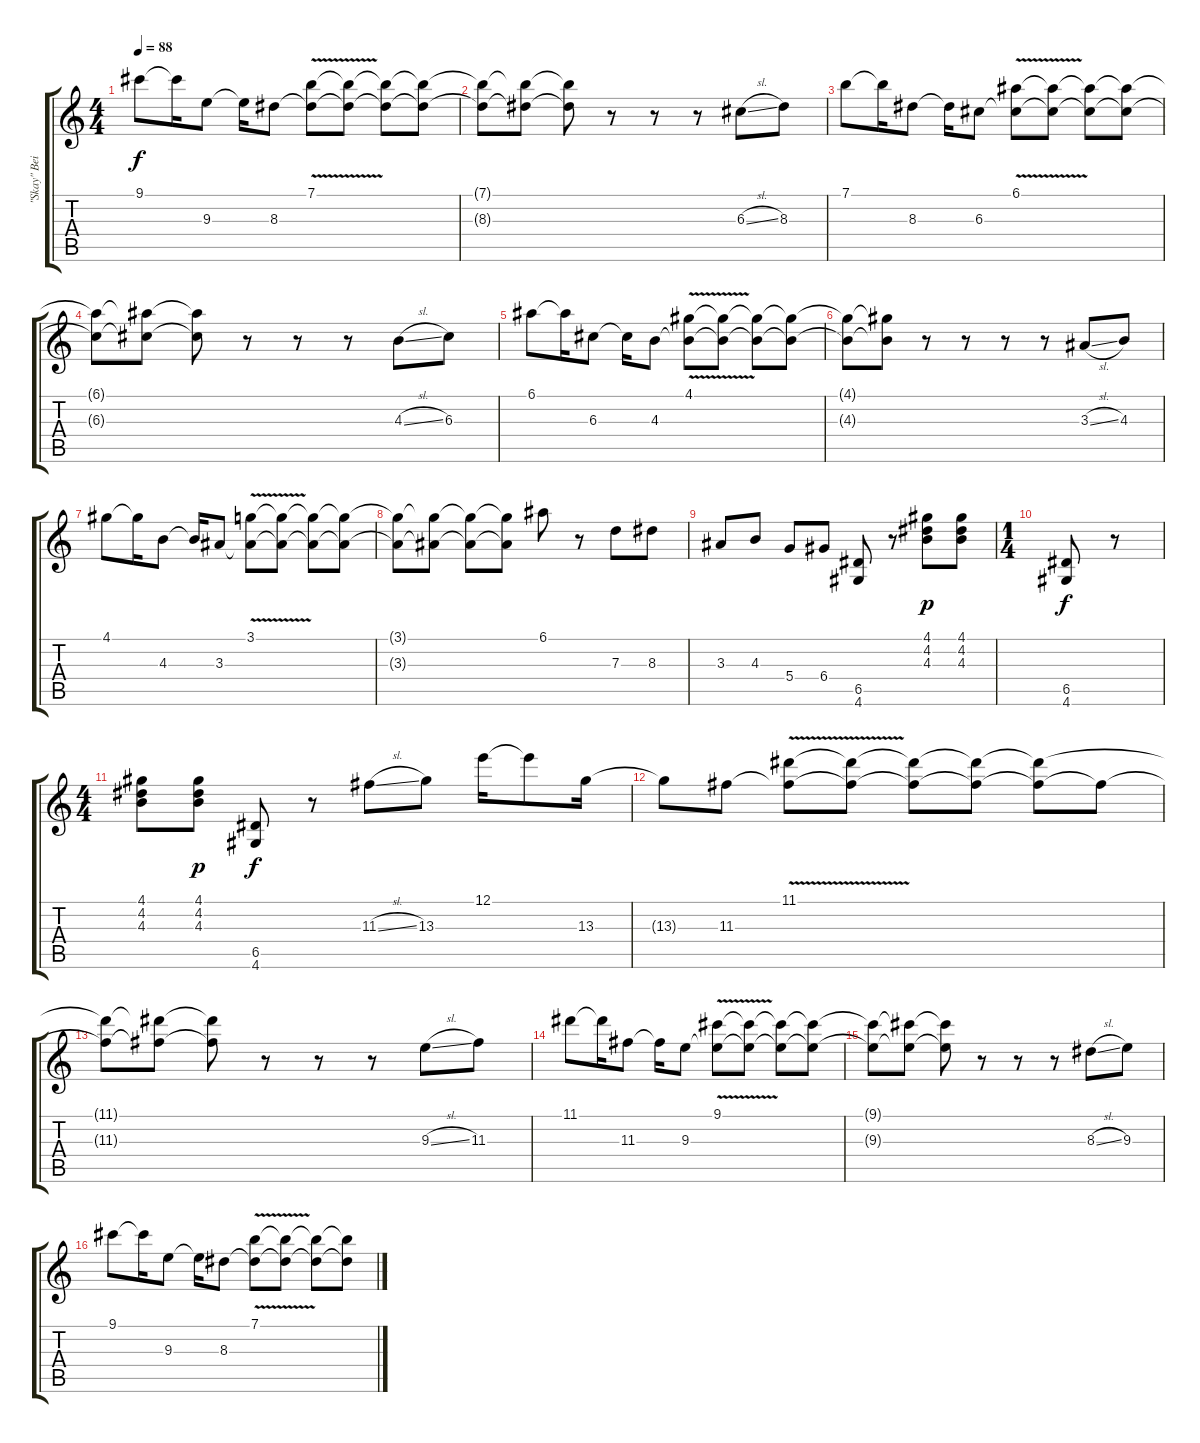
\track ("\"Skay\" Beilinson" "\"Skay\" Bei") {instrument overdrivenguitar}
\staff {score tabs}
\tuning (E4 B3 G3 D3 A2 E2) {hide}
\ts (4 4)
\tempo 88
\clef g2
\ks c
9.1.8{dy f} 9.1{t}.16 9.3.8 9.3{t}.16 8.3.8{volume 3} (7.1{v} 8.3{t}).8 (7.1{t} 8.3{t}).8 (7.1{t} 8.3{t}).8 (7.1{t} 8.3{t}).8 |
(7.1{t} 8.3{t}).8 (7.1{t} 8.3{t}).8 (7.1{t} 8.3{t}).8 r.8 r.8 r.8 6.3{sl}.8{volume 10} 8.3.8 |
7.1.8 7.1{t}.16 8.3.8 8.3{t}.16 6.3.8{volume 3} (6.1{v} 6.3{t}).8 (6.1{t} 6.3{t}).8 (6.1{t} 6.3{t}).8 (6.1{t} 6.3{t}).8 |
(6.1{t} 6.3{t}).8 (6.1{t} 6.3{t}).8 (6.1{t} 6.3{t}).8 r.8 r.8 r.8 4.3{sl}.8{volume 10} 6.3.8 |
6.1.8 6.1{t}.16 6.3.8 6.3{t}.16 4.3.8{volume 3} (4.1{v} 4.3{t}).8 (4.1{t} 4.3{t}).8 (4.1{t} 4.3{t}).8 (4.1{t} 4.3{t}).8 |
(4.1{t} 4.3{t}).8 (4.1{t} 4.3{t}).8 r.8 r.8 r.8 r.8 3.3{sl}.8{volume 10} 4.3.8 |
4.1.8 4.1{t}.16 4.3.8 4.3{t}.16 3.3.8{volume 3} (3.1{v} 3.3{t}).8 (3.1{t} 3.3{t}).8 (3.1{t} 3.3{t}).8 (3.1{t} 3.3{t}).8 |
(3.1{t} 3.3{t}).8 (3.1{t} 3.3{t}).8 (3.1{t} 3.3{t}).8 (3.1{t} 3.3{t}).8 6.1.8{volume 10} r.8 7.3.8{volume 9} 8.3.8 |
3.3.8 4.3.8 5.4.8 6.4.8 (6.5 4.6).8 r.8 (4.1 4.2 4.3).8{dy p} (4.1 4.2 4.3).8 |
\ts (1 4)
(6.5 4.6).8{dy f} r.8 |
\ts (4 4)
(4.1 4.2 4.3).8 (4.1 4.2 4.3).8{dy p} (6.5 4.6).8{dy f} r.8 11.3{sl}.8{volume 10} 13.3.8 12.1.16 12.1{t}.8 13.3.16 |
13.3{t}.8 11.3.8{volume 3} (11.1{v} 11.3{t}).8 (11.1{t} 11.3{t}).8 (11.1{t} 11.3{t}).8 (11.1{t} 11.3{t}).8 (11.1{t} 11.3{t}).8 11.3{t}.8 |
(11.1{t} 11.3{t}).8 (11.1{t} 11.3{t}).8 (11.1{t} 11.3{t}).8 r.8 r.8 r.8 9.3{sl}.8{volume 10} 11.3.8 |
11.1.8 11.1{t}.16 11.3.8 11.3{t}.16 9.3.8 (9.1{v} 9.3{t}).8{volume 7} (9.1{t} 9.3{t}).8 (9.1{t} 9.3{t}).8 (9.1{t} 9.3{t}).8 |
(9.1{t} 9.3{t}).8 (9.1{t} 9.3{t}).8 (9.1{t} 9.3{t}).8 r.8 r.8 r.8 8.3{sl}.8 9.3.8 |
9.1.8 9.1{t}.16 9.3.8 9.3{t}.16 8.3.8 (7.1{v} 8.3{t}).8 (7.1{t} 8.3{t}).8 (7.1{t} 8.3{t}).8 (7.1{t} 8.3{t}).8
